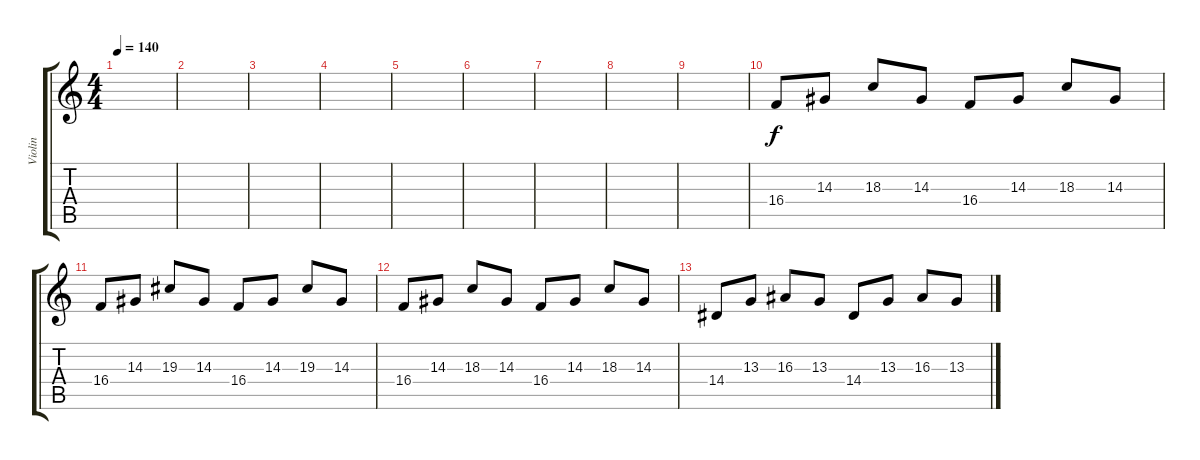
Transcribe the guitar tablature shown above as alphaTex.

\track ("Violin" "Violin") {instrument stringensemble1}
\staff {score tabs}
\tuning (Eb4 Bb3 Gb3 Db3 Ab2 Db2) {hide}
\ts (4 4)
\tempo 140
\clef g2
\ks c
|
|
|
|
|
|
|
|
|
16.4.8 14.3.8 18.3.8 14.3.8 16.4.8 14.3.8 18.3.8 14.3.8 |
16.4.8 14.3.8 19.3.8 14.3.8 16.4.8 14.3.8 19.3.8 14.3.8 |
16.4.8 14.3.8 18.3.8 14.3.8 16.4.8 14.3.8 18.3.8 14.3.8 |
14.4.8 13.3.8 16.3.8 13.3.8 14.4.8 13.3.8 16.3.8 13.3.8
